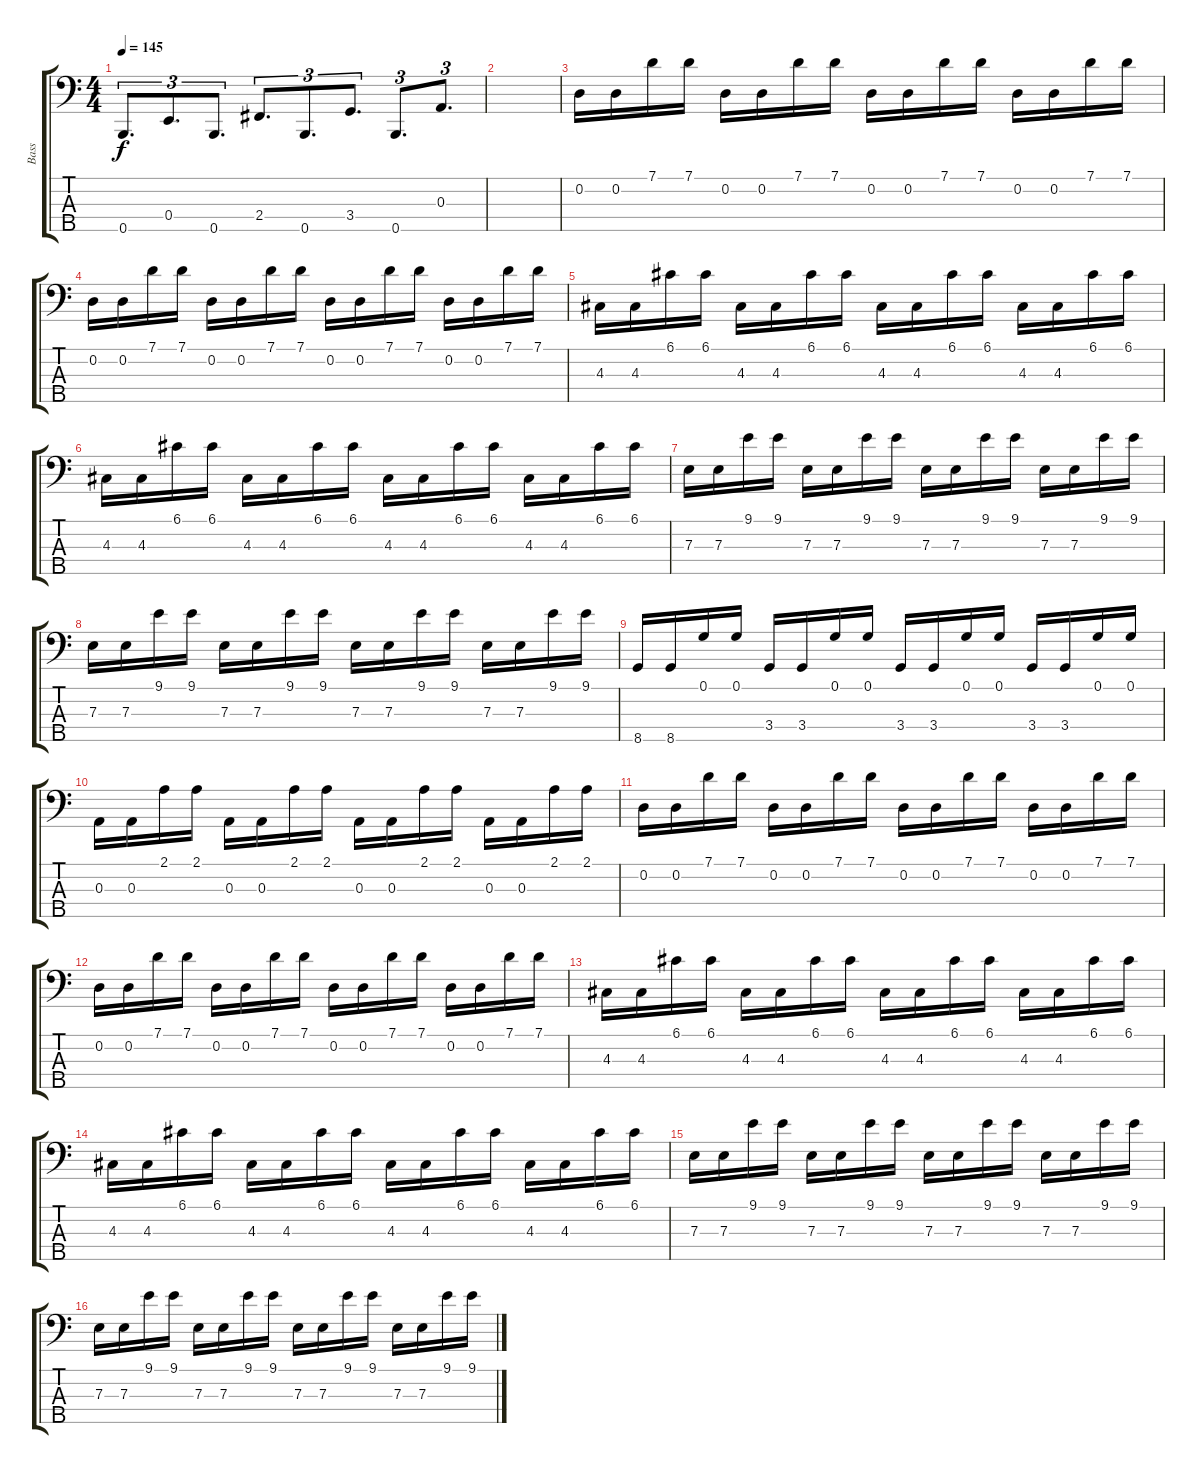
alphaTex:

\track ("Bass" "Bass") {instrument electricbassfinger}
\staff {score tabs}
\tuning (G2 D2 A1 E1 B0) {hide}
\ts (4 4)
\tempo 145
\clef f4
\ks c
0.5.8{d tu (3 2) dy f} 0.4.8{d tu (3 2)} 0.5.8{d tu (3 2)} 2.4.8{d tu (3 2)} 0.5.8{d tu (3 2)} 3.4.8{d tu (3 2)} 0.5.8{d tu (3 2)} 0.3.8{d tu (3 2)} |
|
0.2.16{instrument synthbass1} 0.2.16 7.1.16 7.1.16 0.2.16 0.2.16 7.1.16 7.1.16 0.2.16 0.2.16 7.1.16 7.1.16 0.2.16 0.2.16 7.1.16 7.1.16 |
0.2.16 0.2.16 7.1.16 7.1.16 0.2.16 0.2.16 7.1.16 7.1.16 0.2.16 0.2.16 7.1.16 7.1.16 0.2.16 0.2.16 7.1.16 7.1.16 |
4.3.16 4.3.16 6.1.16 6.1.16 4.3.16 4.3.16 6.1.16 6.1.16 4.3.16 4.3.16 6.1.16 6.1.16 4.3.16 4.3.16 6.1.16 6.1.16 |
4.3.16 4.3.16 6.1.16 6.1.16 4.3.16 4.3.16 6.1.16 6.1.16 4.3.16 4.3.16 6.1.16 6.1.16 4.3.16 4.3.16 6.1.16 6.1.16 |
7.3.16 7.3.16 9.1.16 9.1.16 7.3.16 7.3.16 9.1.16 9.1.16 7.3.16 7.3.16 9.1.16 9.1.16 7.3.16 7.3.16 9.1.16 9.1.16 |
7.3.16 7.3.16 9.1.16 9.1.16 7.3.16 7.3.16 9.1.16 9.1.16 7.3.16 7.3.16 9.1.16 9.1.16 7.3.16 7.3.16 9.1.16 9.1.16 |
8.5.16 8.5.16 0.1.16 0.1.16 3.4.16 3.4.16 0.1.16 0.1.16 3.4.16 3.4.16 0.1.16 0.1.16 3.4.16 3.4.16 0.1.16 0.1.16 |
0.3.16 0.3.16 2.1.16 2.1.16 0.3.16 0.3.16 2.1.16 2.1.16 0.3.16 0.3.16 2.1.16 2.1.16 0.3.16 0.3.16 2.1.16 2.1.16 |
0.2.16 0.2.16 7.1.16 7.1.16 0.2.16 0.2.16 7.1.16 7.1.16 0.2.16 0.2.16 7.1.16 7.1.16 0.2.16 0.2.16 7.1.16 7.1.16 |
0.2.16 0.2.16 7.1.16 7.1.16 0.2.16 0.2.16 7.1.16 7.1.16 0.2.16 0.2.16 7.1.16 7.1.16 0.2.16 0.2.16 7.1.16 7.1.16 |
4.3.16 4.3.16 6.1.16 6.1.16 4.3.16 4.3.16 6.1.16 6.1.16 4.3.16 4.3.16 6.1.16 6.1.16 4.3.16 4.3.16 6.1.16 6.1.16 |
4.3.16 4.3.16 6.1.16 6.1.16 4.3.16 4.3.16 6.1.16 6.1.16 4.3.16 4.3.16 6.1.16 6.1.16 4.3.16 4.3.16 6.1.16 6.1.16 |
7.3.16 7.3.16 9.1.16 9.1.16 7.3.16 7.3.16 9.1.16 9.1.16 7.3.16 7.3.16 9.1.16 9.1.16 7.3.16 7.3.16 9.1.16 9.1.16 |
7.3.16 7.3.16 9.1.16 9.1.16 7.3.16 7.3.16 9.1.16 9.1.16 7.3.16 7.3.16 9.1.16 9.1.16 7.3.16 7.3.16 9.1.16 9.1.16
